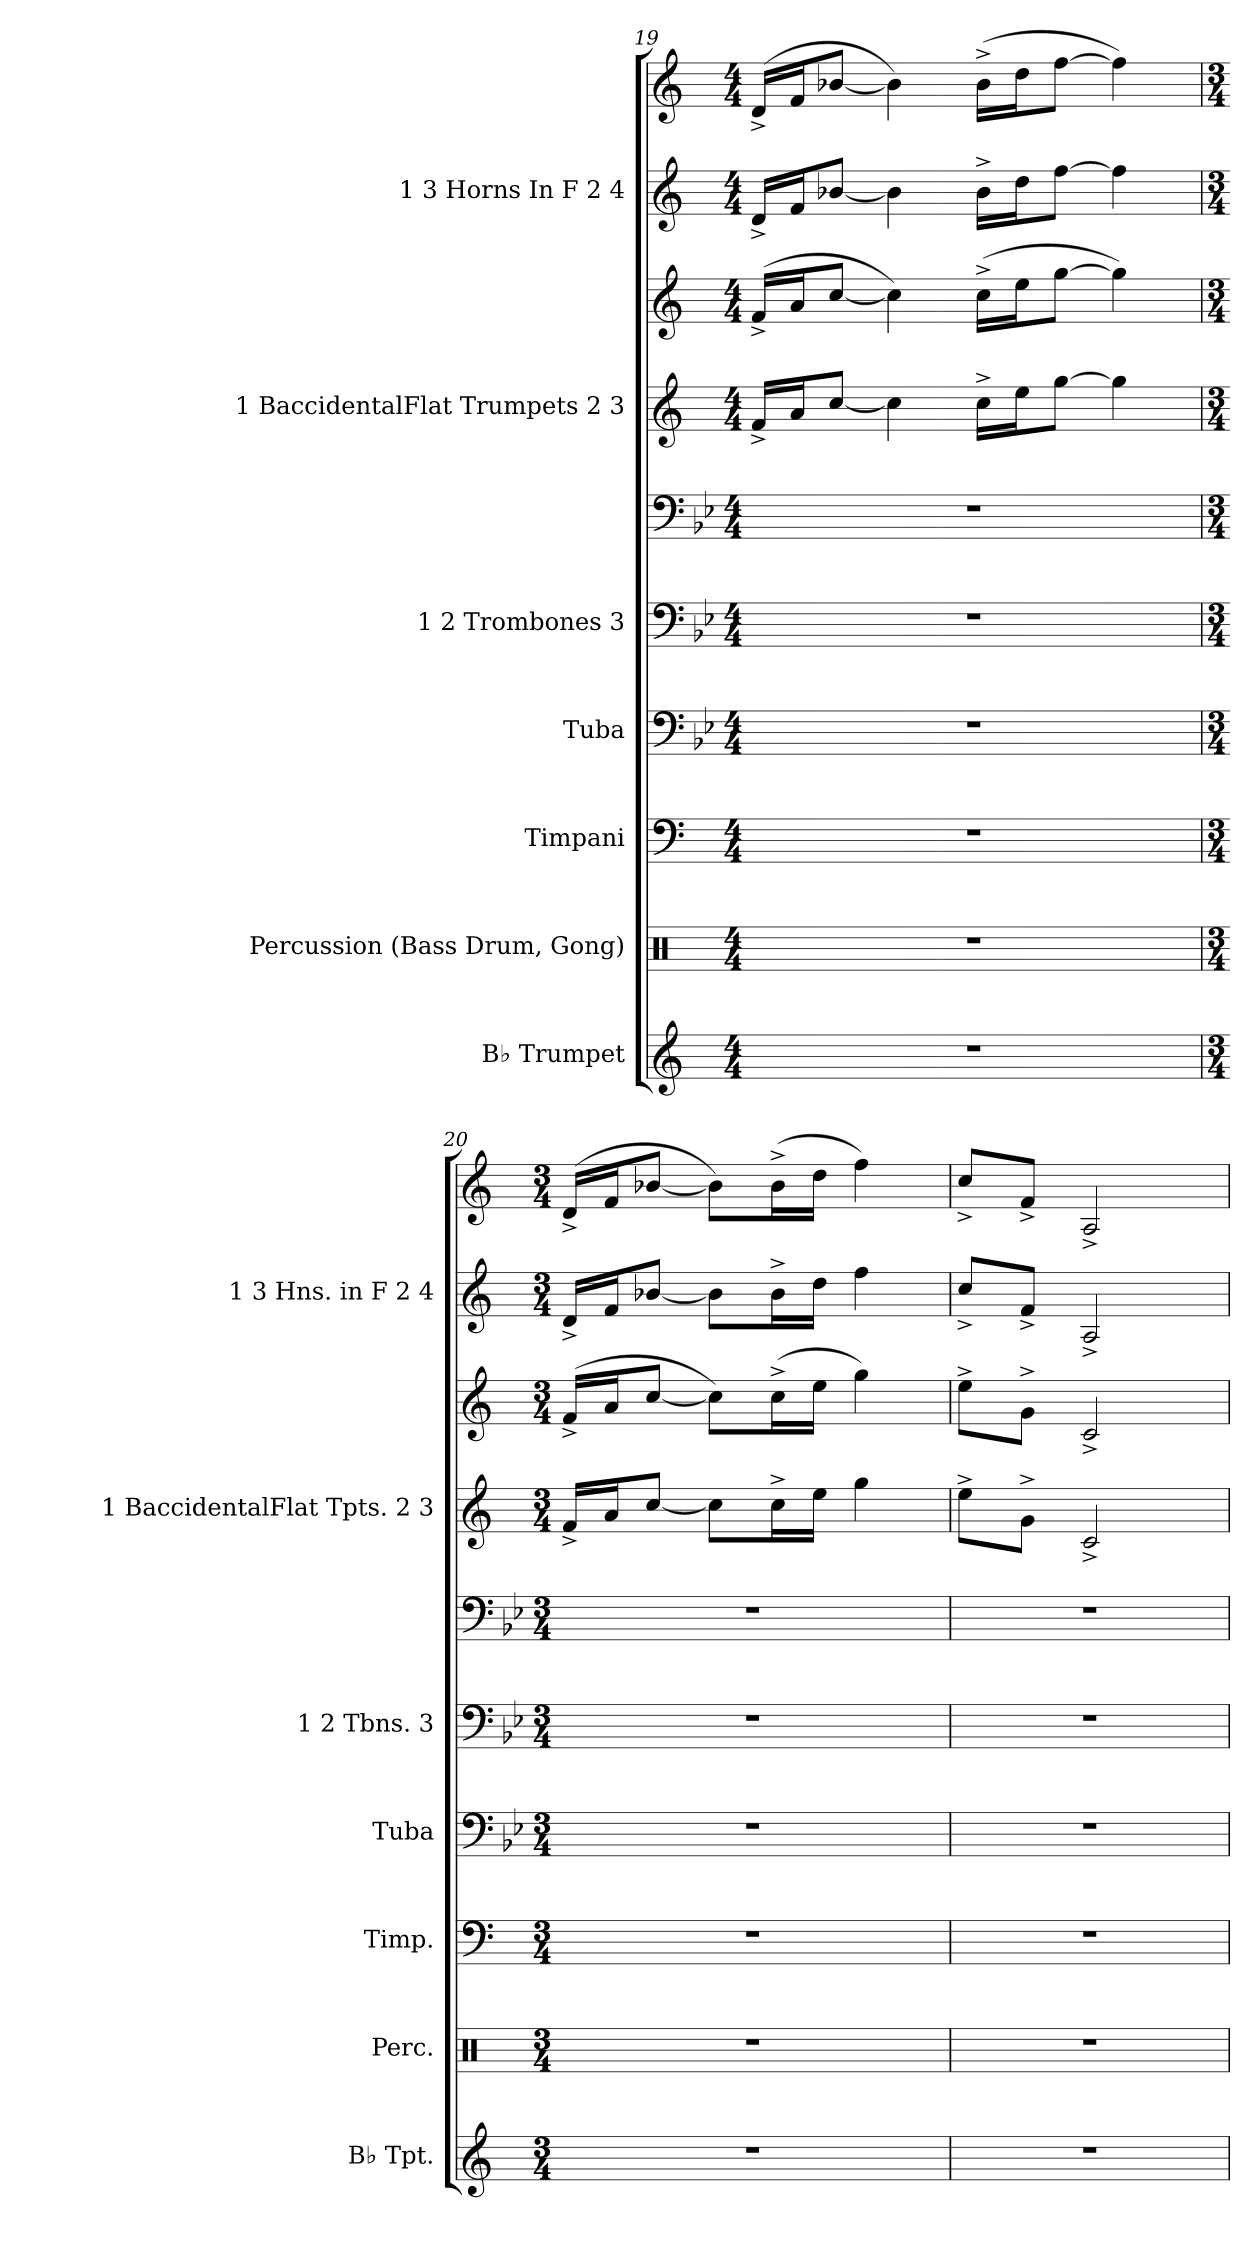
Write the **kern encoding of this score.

**kern	**kern	**kern	**kern	**kern	**kern	**kern	**kern	**kern	**kern
*part7	*part6	*part5	*part4	*part3	*part3	*part2	*part2	*part1	*part1
*staff10	*staff9	*staff8	*staff7	*staff6	*staff5	*staff4	*staff3	*staff2	*staff1
*I"B♭ Trumpet	*I"Percussion (Bass Drum, Gong)	*I"Timpani	*I"Tuba	*I"1                   2 Trombones                          3	*	*I"1  BaccidentalFlat Trumpets                           2                     3	*	*I"1          3 Horns In F                2          4	*
*I'B♭ Tpt.	*I'Perc.	*I'Timp.	*I'Tuba	*I'1        2 Tbns.        3	*	*I'1  BaccidentalFlat Tpts.            2            3	*	*I'1          3 Hns. in F          2          4	*
*clefG2	*clefX	*clefF4	*clefF4	*clefF4	*clefF4	*clefG2	*clefG2	*clefG2	*clefG2
*ITrd1c2	*	*	*	*	*	*ITrd1c2	*ITrd1c2	*ITrd4c7	*ITrd4c7
*k[b-e-]	*k[]	*k[]	*k[b-e-]	*k[b-e-]	*k[b-e-]	*k[b-e-]	*k[b-e-]	*k[b-]	*k[b-]
*M4/4	*M4/4	*M4/4	*M4/4	*M4/4	*M4/4	*M4/4	*M4/4	*M4/4	*M4/4
=19	=19	=19	=19	=19	=19	=19	=19	=19	=19
1r	1r	1r	1r	1r	1r	16e-^/LL	(16e-^/LL	16G^/LL	(16G^/LL
.	.	.	.	.	.	16g/J	16g/J	16B-/J	16B-/J
.	.	.	.	.	.	[8b-/J	[8b-/J	[8e-X/J	[8e-X/J
.	.	.	.	.	.	4b-\]	4b-\])	4e-\]	4e-\])
.	.	.	.	.	.	16b-^\LL	(16b-^\LL	16e-^\LL	(16e-^\LL
.	.	.	.	.	.	16dd\J	16dd\J	16g\J	16g\J
.	.	.	.	.	.	[8ff\J	[8ff\J	[8b-\J	[8b-\J
.	.	.	.	.	.	4ff\]	4ff\])	4b-\]	4b-\])
=20	=20	=20	=20	=20	=20	=20	=20	=20	=20
*M3/4	*M3/4	*M3/4	*M3/4	*M3/4	*M3/4	*M3/4	*M3/4	*M3/4	*M3/4
2.r	2.r	2.r	2.r	2.r	2.r	16e-^/LL	(16e-^/LL	16G^/LL	(16G^/LL
.	.	.	.	.	.	16g/J	16g/J	16B-/J	16B-/J
.	.	.	.	.	.	[8b-/J	[8b-/J	[8e-X/J	[8e-X/J
.	.	.	.	.	.	8b-\L]	8b-\L])	8e-\L]	8e-\L])
.	.	.	.	.	.	16b-^\L	(16b-^\L	16e-^\L	(16e-^\L
.	.	.	.	.	.	16dd\JJ	16dd\JJ	16g\JJ	16g\JJ
.	.	.	.	.	.	4ff\	4ff\)	4b-\	4b-\)
=21	=21	=21	=21	=21	=21	=21	=21	=21	=21
2.r	2.r	2.r	2.r	2.r	2.r	8dd^\L	8dd^\L	8f^/L	8f^/L
.	.	.	.	.	.	8f^\J	8f^\J	8B-^/J	8B-^/J
.	.	.	.	.	.	2B-^/	2B-^/	2D^/	2D^/
=	=	=	=	=	=	=	=	=	=
*-	*-	*-	*-	*-	*-	*-	*-	*-	*-
